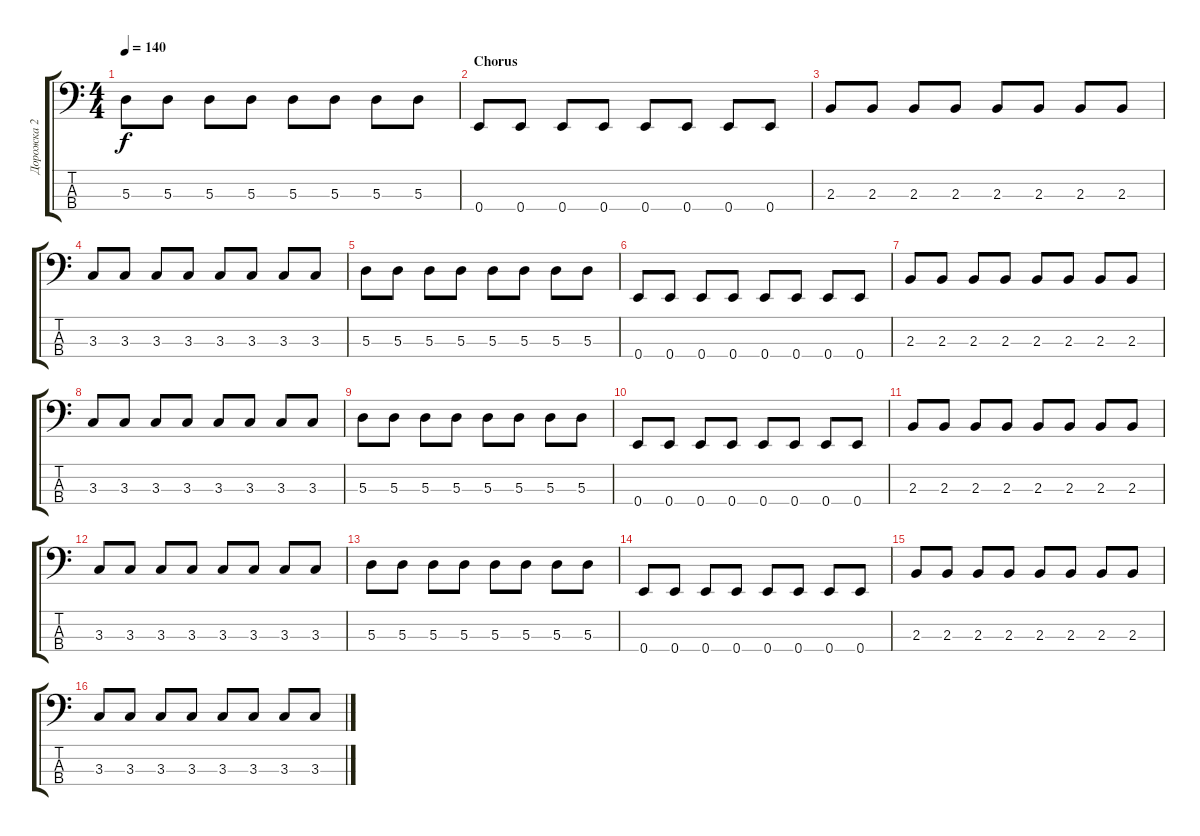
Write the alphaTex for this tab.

\track ("Дорожка 2" "Дорожка 2") {instrument electricbassfinger}
\staff {score tabs}
\tuning (G2 D2 A1 E1) {hide}
\ts (4 4)
\tempo 140
\clef f4
\ks c
5.3.8{dy f} 5.3.8 5.3.8 5.3.8 5.3.8 5.3.8 5.3.8 5.3.8 |
\section ("" "Chorus")
0.4.8 0.4.8 0.4.8 0.4.8 0.4.8 0.4.8 0.4.8 0.4.8 |
2.3.8 2.3.8 2.3.8 2.3.8 2.3.8 2.3.8 2.3.8 2.3.8 |
3.3.8 3.3.8 3.3.8 3.3.8 3.3.8 3.3.8 3.3.8 3.3.8 |
5.3.8 5.3.8 5.3.8 5.3.8 5.3.8 5.3.8 5.3.8 5.3.8 |
0.4.8 0.4.8 0.4.8 0.4.8 0.4.8 0.4.8 0.4.8 0.4.8 |
2.3.8 2.3.8 2.3.8 2.3.8 2.3.8 2.3.8 2.3.8 2.3.8 |
3.3.8 3.3.8 3.3.8 3.3.8 3.3.8 3.3.8 3.3.8 3.3.8 |
5.3.8 5.3.8 5.3.8 5.3.8 5.3.8 5.3.8 5.3.8 5.3.8 |
0.4.8 0.4.8 0.4.8 0.4.8 0.4.8 0.4.8 0.4.8 0.4.8 |
2.3.8 2.3.8 2.3.8 2.3.8 2.3.8 2.3.8 2.3.8 2.3.8 |
3.3.8 3.3.8 3.3.8 3.3.8 3.3.8 3.3.8 3.3.8 3.3.8 |
5.3.8 5.3.8 5.3.8 5.3.8 5.3.8 5.3.8 5.3.8 5.3.8 |
0.4.8 0.4.8 0.4.8 0.4.8 0.4.8 0.4.8 0.4.8 0.4.8 |
2.3.8 2.3.8 2.3.8 2.3.8 2.3.8 2.3.8 2.3.8 2.3.8 |
3.3.8 3.3.8 3.3.8 3.3.8 3.3.8 3.3.8 3.3.8 3.3.8
